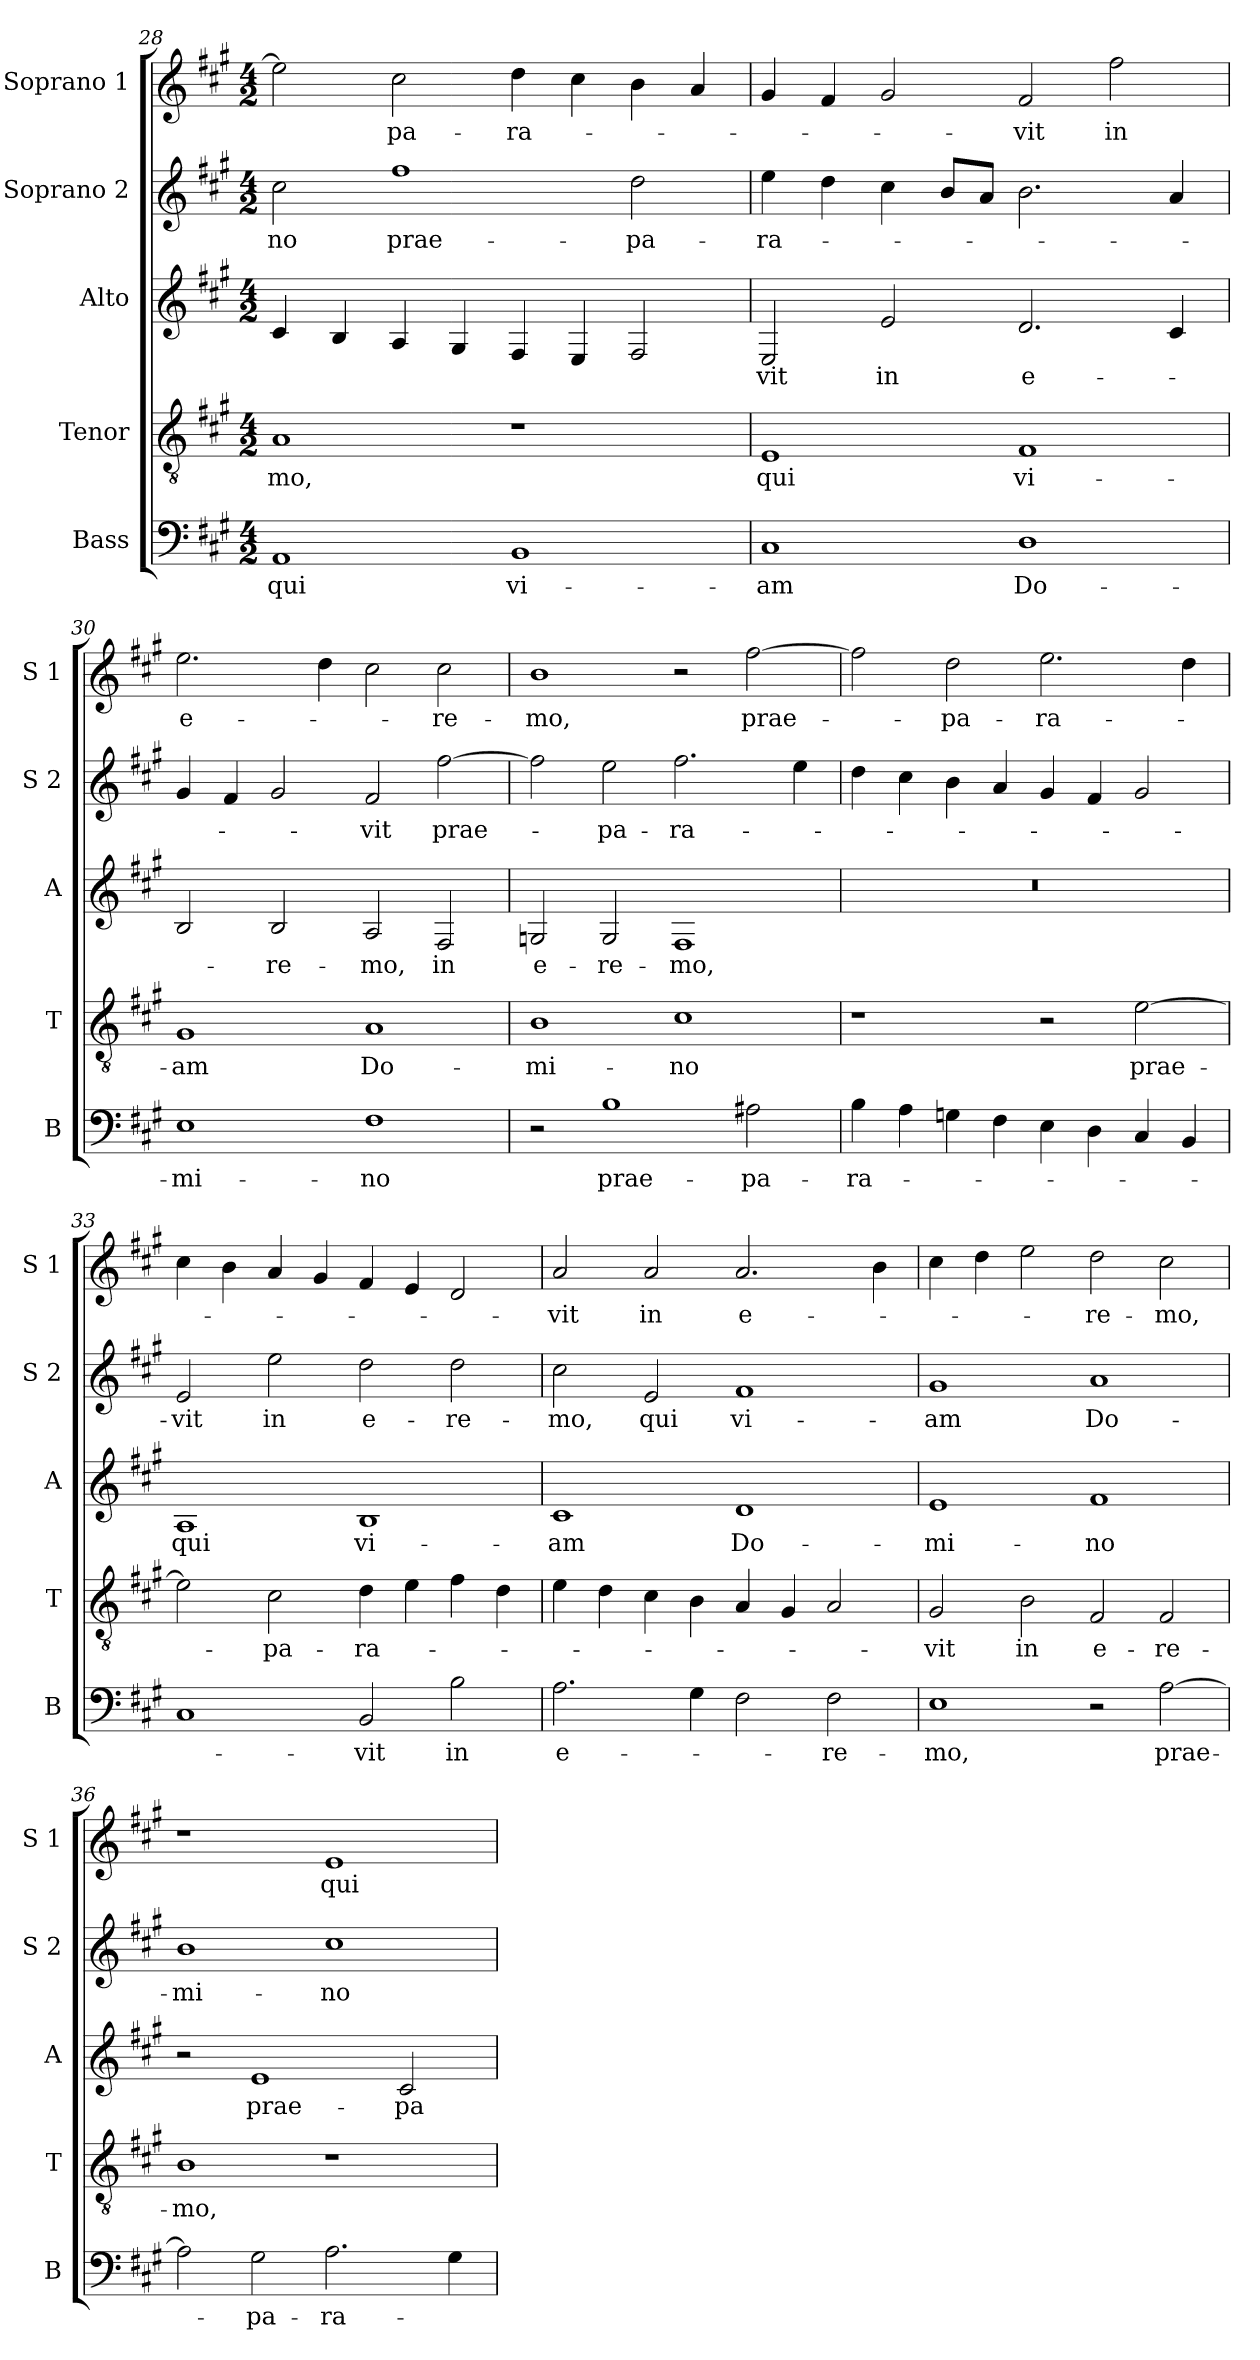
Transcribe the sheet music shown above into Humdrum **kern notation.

**kern	**text	**kern	**text	**kern	**text	**kern	**text	**kern	**text
*part5	*part5	*part4	*part4	*part3	*part3	*part2	*part2	*part1	*part1
*staff5	*staff5	*staff4	*staff4	*staff3	*staff3	*staff2	*staff2	*staff1	*staff1
*I"Bass	*	*I"Tenor	*	*I"Alto	*	*I"Soprano 2	*	*I"Soprano 1	*
*I'B	*	*I'T	*	*I'A	*	*I'S 2	*	*I'S 1	*
!!LO:PB:g=z
*clefF4	*	*clefGv2	*	*clefG2	*	*clefG2	*	*clefG2	*
*k[f#c#g#]	*	*k[f#c#g#]	*	*k[f#c#g#]	*	*k[f#c#g#]	*	*k[f#c#g#]	*
*A:	*	*A:	*	*A:	*	*A:	*	*A:	*
*M4/2	*	*M4/2	*	*M4/2	*	*M4/2	*	*M4/2	*
=28	=28	=28	=28	=28	=28	=28	=28	=28	=28
!	!LO:LY:b	!	!LO:LY:b	!	!	!	!LO:LY:b	!	!
1AA	qui	1A	-mo,	4c#/	.	2cc#\	-no	2ee\]	.
.	.	.	.	4B/	.	.	.	.	.
!	!	!	!	!	!	!	!LO:LY:b	!	!LO:LY:b
.	.	.	.	4A/	.	1ff#	prae-	2cc#\	-pa-
.	.	.	.	4G#/	.	.	.	.	.
!	!LO:LY:b	!	!	!	!	!	!	!	!LO:LY:b
1BB	vi-	1r	.	4F#/	.	.	.	4dd\	-ra-
.	.	.	.	4E/	.	.	.	4cc#\	.
!	!	!	!	!	!	!	!LO:LY:b	!	!
.	.	.	.	2F#/	.	2dd\	-pa-	4b\	.
.	.	.	.	.	.	.	.	4a/	.
=29	=29	=29	=29	=29	=29	=29	=29	=29	=29
!	!LO:LY:b	!	!LO:LY:b	!	!LO:LY:b	!	!LO:LY:b	!	!
1C#	-am	1E	qui	2E/	-vit	4ee\	-ra-	4g#/	.
.	.	.	.	.	.	4dd\	.	4f#/	.
!	!	!	!	!	!LO:LY:b	!	!	!	!
.	.	.	.	2e/	in	4cc#\	.	2g#/	.
.	.	.	.	.	.	8b/L	.	.	.
.	.	.	.	.	.	8a/J	.	.	.
!	!LO:LY:b	!	!LO:LY:b	!	!LO:LY:b	!	!	!	!LO:LY:b
1D	Do-	1F#	vi-	2.d/	e-	2.b\	.	2f#/	-vit
!	!	!	!	!	!	!	!	!	!LO:LY:b
.	.	.	.	.	.	.	.	2ff#\	in
.	.	.	.	4c#/	.	4a/	.	.	.
=30	=30	=30	=30	=30	=30	=30	=30	=30	=30
!	!LO:LY:b	!	!LO:LY:b	!	!	!	!	!	!LO:LY:b
1E	-mi-	1G#	-am	2B/	.	4g#/	.	2.ee\	e-
.	.	.	.	.	.	4f#/	.	.	.
!	!	!	!	!	!LO:LY:b	!	!	!	!
.	.	.	.	2B/	-re-	2g#/	.	.	.
.	.	.	.	.	.	.	.	4dd\	.
!	!LO:LY:b	!	!LO:LY:b	!	!LO:LY:b	!	!LO:LY:b	!	!
1F#	-no	1A	Do-	2A/	-mo,	2f#/	-vit	2cc#\	.
!	!	!	!	!	!LO:LY:b	!	!LO:LY:b	!	!LO:LY:b
.	.	.	.	2F#/	in	[2ff#\	prae-	2cc#\	-re-
!!LO:LB:g=z
=31	=31	=31	=31	=31	=31	=31	=31	=31	=31
!	!	!	!LO:LY:b	!	!LO:LY:b	!	!	!	!LO:LY:b
2r	.	1B	-mi-	2Gn/	e-	2ff#\]	.	1b	-mo,
!	!LO:LY:b	!	!	!	!LO:LY:b	!	!LO:LY:b	!	!
1B	prae-	.	.	2G/	-re-	2ee\	-pa-	.	.
!	!	!	!LO:LY:b	!	!LO:LY:b	!	!LO:LY:b	!	!
.	.	1c#	-no	1F#	-mo,	2.ff#\	-ra-	2r	.
!	!LO:LY:b	!	!	!	!	!	!	!	!LO:LY:b
2A#X\	-pa-	.	.	.	.	.	.	[2ff#\	prae-
.	.	.	.	.	.	4ee\	.	.	.
=32	=32	=32	=32	=32	=32	=32	=32	=32	=32
!	!LO:LY:b	!	!	!	!	!	!	!	!
4B\	-ra-	1r	.	0r	.	4dd\	.	2ff#\]	.
4A\	.	.	.	.	.	4cc#\	.	.	.
!	!	!	!	!	!	!	!	!	!LO:LY:b
4Gn\	.	.	.	.	.	4b\	.	2dd\	-pa-
4F#\	.	.	.	.	.	4a/	.	.	.
!	!	!	!	!	!	!	!	!	!LO:LY:b
4E\	.	2r	.	.	.	4g#/	.	2.ee\	-ra-
4D\	.	.	.	.	.	4f#/	.	.	.
!	!	!	!LO:LY:b	!	!	!	!	!	!
4C#/	.	[2e\	prae-	.	.	2g#/	.	.	.
4BB/	.	.	.	.	.	.	.	4dd\	.
=33	=33	=33	=33	=33	=33	=33	=33	=33	=33
!	!	!	!	!	!LO:LY:b	!	!LO:LY:b	!	!
1C#	.	2e\]	.	1A	qui	2e/	-vit	4cc#\	.
.	.	.	.	.	.	.	.	4b\	.
!	!	!	!LO:LY:b	!	!	!	!LO:LY:b	!	!
.	.	2c#\	-pa-	.	.	2ee\	in	4a/	.
.	.	.	.	.	.	.	.	4g#/	.
!	!LO:LY:b	!	!LO:LY:b	!	!LO:LY:b	!	!LO:LY:b	!	!
2BB/	-vit	4d\	-ra-	1B	vi-	2dd\	e-	4f#/	.
.	.	4e\	.	.	.	.	.	4e/	.
!	!LO:LY:b	!	!	!	!	!	!LO:LY:b	!	!
2B\	in	4f#\	.	.	.	2dd\	-re-	2d/	.
.	.	4d\	.	.	.	.	.	.	.
!!LO:LB:g=z
=34	=34	=34	=34	=34	=34	=34	=34	=34	=34
!	!LO:LY:b	!	!	!	!LO:LY:b	!	!LO:LY:b	!	!LO:LY:b
2.A\	e-	4e\	.	1c#	-am	2cc#\	-mo,	2a/	-vit
.	.	4d\	.	.	.	.	.	.	.
!	!	!	!	!	!	!	!LO:LY:b	!	!LO:LY:b
.	.	4c#\	.	.	.	2e/	qui	2a/	in
4G#\	.	4B\	.	.	.	.	.	.	.
!	!	!	!	!	!LO:LY:b	!	!LO:LY:b	!	!LO:LY:b
2F#\	.	4A/	.	1d	Do-	1f#	vi-	2.a/	e-
.	.	4G#/	.	.	.	.	.	.	.
!	!LO:LY:b	!	!	!	!	!	!	!	!
2F#\	-re-	2A/	.	.	.	.	.	.	.
.	.	.	.	.	.	.	.	4b\	.
=35	=35	=35	=35	=35	=35	=35	=35	=35	=35
!	!LO:LY:b	!	!LO:LY:b	!	!LO:LY:b	!	!LO:LY:b	!	!
1E	-mo,	2G#/	-vit	1e	-mi-	1g#	-am	4cc#\	.
.	.	.	.	.	.	.	.	4dd\	.
!	!	!	!LO:LY:b	!	!	!	!	!	!
.	.	2B\	in	.	.	.	.	2ee\	.
!	!	!	!LO:LY:b	!	!LO:LY:b	!	!LO:LY:b	!	!LO:LY:b
2r	.	2F#/	e-	1f#	-no	1a	Do-	2dd\	-re-
!	!LO:LY:b	!	!LO:LY:b	!	!	!	!	!	!LO:LY:b
[2A\	prae-	2F#/	-re-	.	.	.	.	2cc#\	-mo,
=36	=36	=36	=36	=36	=36	=36	=36	=36	=36
!	!	!	!LO:LY:b	!	!	!	!LO:LY:b	!	!
2A\]	.	1B	-mo,	2r	.	1b	-mi-	1r	.
!	!LO:LY:b	!	!	!	!LO:LY:b	!	!	!	!
2G#\	-pa-	.	.	1e	prae-	.	.	.	.
!	!LO:LY:b	!	!	!	!	!	!LO:LY:b	!	!LO:LY:b
2.A\	-ra-	1r	.	.	.	1cc#	-no	1e	qui
!	!	!	!	!	!LO:LY:b	!	!	!	!
.	.	.	.	2c#/	-pa-	.	.	.	.
4G#\	.	.	.	.	.	.	.	.	.
=	=	=	=	=	=	=	=	=	=
*-	*-	*-	*-	*-	*-	*-	*-	*-	*-
